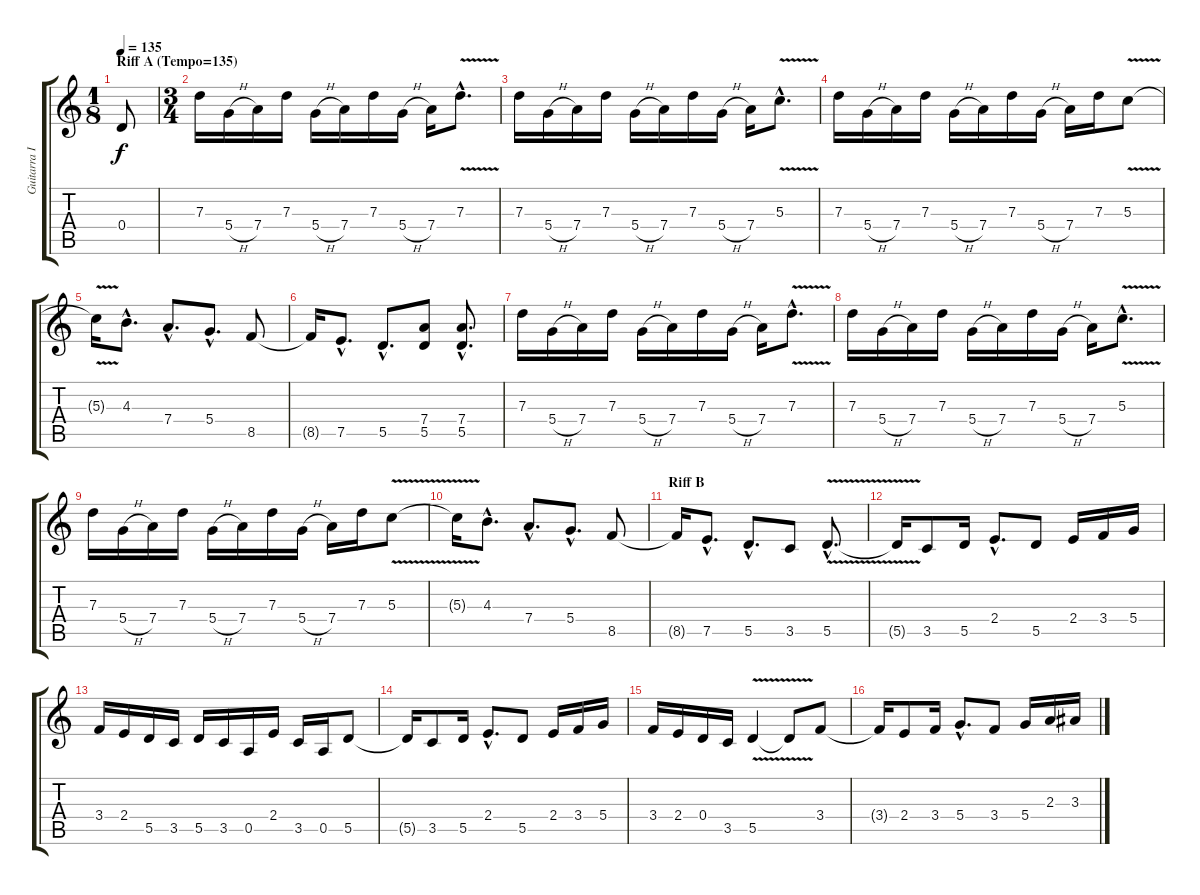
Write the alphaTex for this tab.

\track ("Guitarra I" "Guitarra I") {instrument distortionguitar}
\staff {score tabs}
\tuning (E4 B3 G3 D3 A2 E2) {hide}
\ts (1 8)
\section ("" "Riff A (Tempo=135)")
\tempo 135
\clef g2
\ks c
0.4.8{txt "" dy f instrument distortionguitar} |
\ts (3 4)
7.3.16 5.4{h}.16 7.4.16 7.3.16 5.4{h}.16 7.4.16 7.3.16 5.4{h}.16 7.4.16 7.3{v hac}.8{d} |
7.3.16 5.4{h}.16 7.4.16 7.3.16 5.4{h}.16 7.4.16 7.3.16 5.4{h}.16 7.4.16 5.3{v hac}.8{d} |
7.3.16 5.4{h}.16 7.4.16 7.3.16 5.4{h}.16 7.4.16 7.3.16 5.4{h}.16 7.4.16 7.3.16 5.3{v}.8 |
5.3{t}.16 4.3{hac}.8{d} 7.4{hac}.8{d} 5.4{hac}.8{d} 8.5.8 |
8.5{t}.16 7.5{hac}.8{d} 5.5{hac}.8{d} (7.4 5.5).8 (7.4{hac} 5.5{hac}).8{d} |
7.3.16 5.4{h}.16 7.4.16 7.3.16 5.4{h}.16 7.4.16 7.3.16 5.4{h}.16 7.4.16 7.3{v hac}.8{d} |
7.3.16 5.4{h}.16 7.4.16 7.3.16 5.4{h}.16 7.4.16 7.3.16 5.4{h}.16 7.4.16 5.3{v hac}.8{d} |
7.3.16 5.4{h}.16 7.4.16 7.3.16 5.4{h}.16 7.4.16 7.3.16 5.4{h}.16 7.4.16 7.3.16 5.3{v}.8 |
5.3{t}.16 4.3{hac}.8{d} 7.4{hac}.8{d} 5.4{hac}.8{d} 8.5.8 |
\section ("" "Riff B")
8.5{t}.16 7.5{hac}.8{d} 5.5{hac}.8{d} 3.5.8 5.5{v hac}.8{d} |
5.5{t}.16 3.5.8 5.5.16 2.4{hac}.8{d} 5.5.8 2.4.16 3.4.16 5.4.16 |
3.4.16 2.4.16 5.5.16 3.5.16 5.5.16 3.5.16 0.5.16 2.4.16 3.5.16 0.5.16 5.5.8 |
5.5{t}.16 3.5.8 5.5.16 2.4{hac}.8{d} 5.5.8 2.4.16 3.4.16 5.4.16 |
3.4.16 2.4.16 0.4.16 3.5.16 5.5{v}.4 5.5{t}.8 3.4.8 |
3.4{t}.16 2.4.8 3.4.16 5.4{hac}.8{d} 3.4.8 5.4.16 2.3.16 3.3.16
